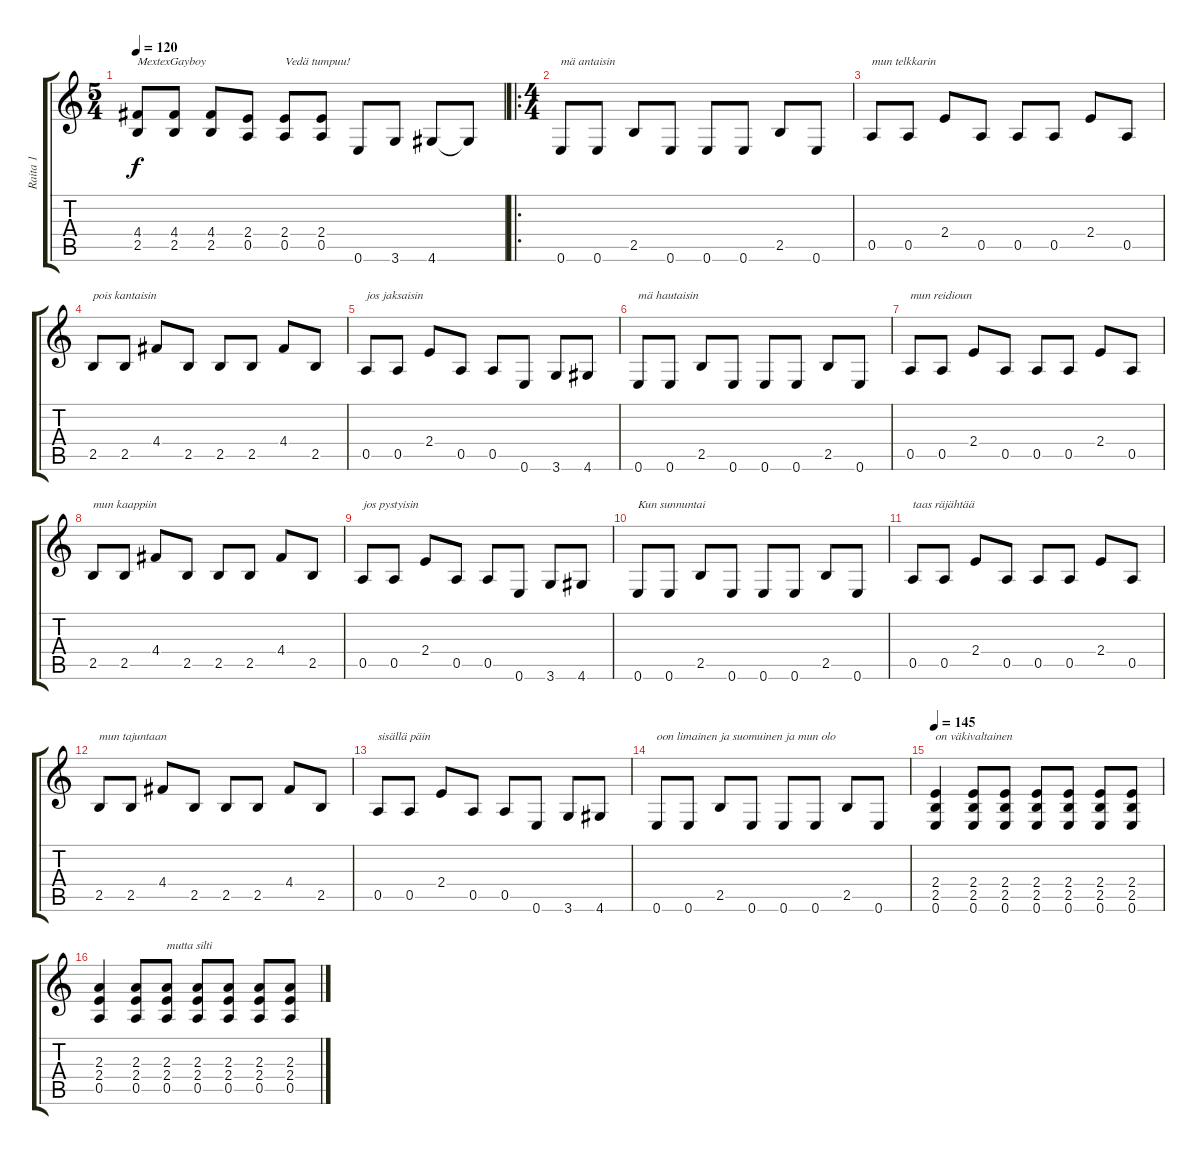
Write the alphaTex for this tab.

\track ("Raita 1" "Raita 1") {instrument distortionguitar}
\staff {score tabs}
\tuning (E4 B3 G3 D3 A2 E2) {hide}
\ts (5 4)
\tempo 120
\clef g2
\ks c
(4.4 2.5).8{txt "MextexGayboy" dy f instrument distortionguitar} (4.4 2.5).8 (4.4 2.5).8 (2.4 0.5).8 (2.4 0.5).8{txt "Vedä tumpuu!"} (2.4 0.5).8 0.6.8 3.6.8 4.6.8 4.6{t}.8 |
\ro
\ts (4 4)
0.6.8{txt "mä antaisin" instrument electricguitarclean} 0.6.8 2.5.8 0.6.8 0.6.8 0.6.8 2.5.8 0.6.8 |
0.5.8{txt "mun telkkarin"} 0.5.8 2.4.8 0.5.8 0.5.8 0.5.8 2.4.8 0.5.8 |
2.5.8{txt "pois kantaisin"} 2.5.8 4.4.8 2.5.8 2.5.8 2.5.8 4.4.8 2.5.8 |
0.5.8{txt "jos jaksaisin"} 0.5.8 2.4.8 0.5.8 0.5.8 0.6.8 3.6.8 4.6.8 |
0.6.8{txt "mä hautaisin" instrument electricguitarclean} 0.6.8 2.5.8 0.6.8 0.6.8 0.6.8 2.5.8 0.6.8 |
0.5.8{txt "mun reidioun"} 0.5.8 2.4.8 0.5.8 0.5.8 0.5.8 2.4.8 0.5.8 |
2.5.8{txt "mun kaappiin"} 2.5.8 4.4.8 2.5.8 2.5.8 2.5.8 4.4.8 2.5.8 |
0.5.8{txt "jos pystyisin"} 0.5.8 2.4.8 0.5.8 0.5.8 0.6.8 3.6.8 4.6.8 |
0.6.8{txt "Kun sunnuntai" instrument electricguitarclean} 0.6.8 2.5.8 0.6.8 0.6.8 0.6.8 2.5.8 0.6.8 |
0.5.8{txt "taas räjähtää"} 0.5.8 2.4.8 0.5.8 0.5.8 0.5.8 2.4.8 0.5.8 |
2.5.8{txt "mun tajuntaan"} 2.5.8 4.4.8 2.5.8 2.5.8 2.5.8 4.4.8 2.5.8 |
0.5.8{txt "sisällä päin"} 0.5.8 2.4.8 0.5.8 0.5.8 0.6.8 3.6.8 4.6.8 |
0.6.8{txt "oon limainen ja suomuinen ja mun olo " instrument electricguitarclean} 0.6.8 2.5.8 0.6.8 0.6.8 0.6.8 2.5.8 0.6.8 |
\tempo 145
(2.4 2.5 0.6).4{txt "on väkivaltainen" instrument distortionguitar} (2.4 2.5 0.6).8 (2.4 2.5 0.6).8 (2.4 2.5 0.6).8 (2.4 2.5 0.6).8 (2.4 2.5 0.6).8 (2.4 2.5 0.6).8 |
(2.3 2.4 0.5).4 (2.3 2.4 0.5).8 (2.3 2.4 0.5).8{txt "mutta silti"} (2.3 2.4 0.5).8 (2.3 2.4 0.5).8 (2.3 2.4 0.5).8 (2.3 2.4 0.5).8
